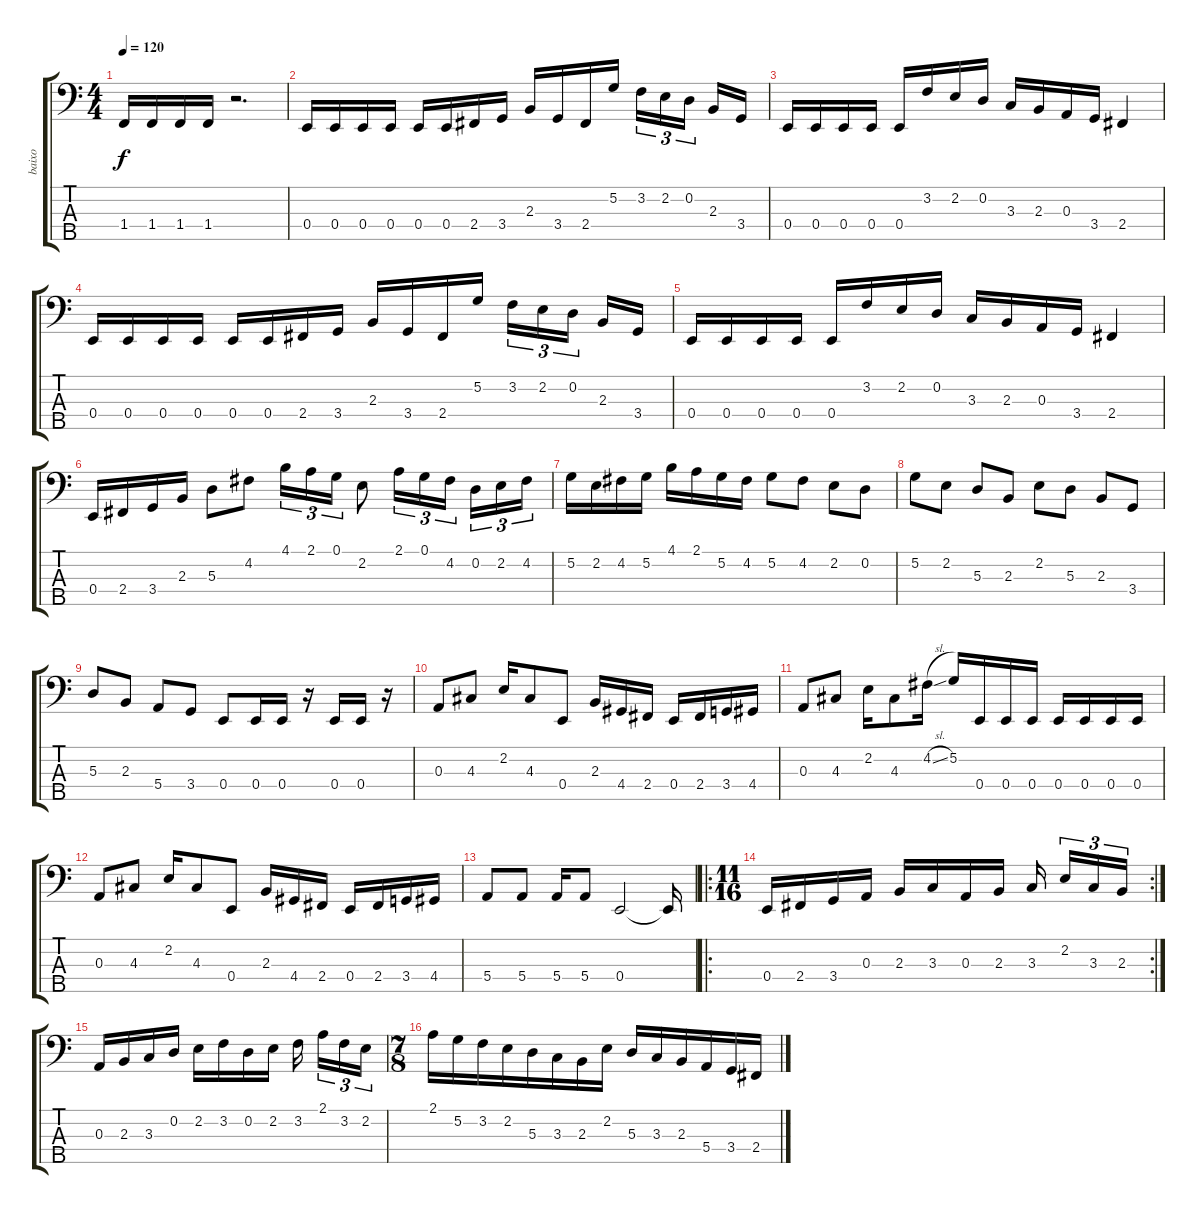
\track ("baixo" "baixo") {instrument electricbassfinger}
\staff {score tabs}
\tuning (G2 D2 A1 E1 B0) {hide}
\ts (4 4)
\tempo 120
\clef f4
\ks c
1.4.16{dy f} 1.4.16 1.4.16 1.4.16 r.2{d} |
0.4.16{instrument electricbassfinger} 0.4.16 0.4.16 0.4.16 0.4.16 0.4.16 2.4.16 3.4.16 2.3.16 3.4.16 2.4.16 5.2.16 3.2.16{tu (3 2)} 2.2.16{tu (3 2)} 0.2.16{tu (3 2)} 2.3.16 3.4.16 |
0.4.16 0.4.16 0.4.16 0.4.16 0.4.16 3.2.16 2.2.16 0.2.16 3.3.16 2.3.16 0.3.16 3.4.16 2.4.4 |
0.4.16{instrument electricbassfinger} 0.4.16 0.4.16 0.4.16 0.4.16 0.4.16 2.4.16 3.4.16 2.3.16 3.4.16 2.4.16 5.2.16 3.2.16{tu (3 2)} 2.2.16{tu (3 2)} 0.2.16{tu (3 2)} 2.3.16 3.4.16 |
0.4.16 0.4.16 0.4.16 0.4.16 0.4.16 3.2.16 2.2.16 0.2.16 3.3.16 2.3.16 0.3.16 3.4.16 2.4.4 |
0.4.16 2.4.16 3.4.16 2.3.16 5.3.8 4.2.8 4.1.16{tu (3 2)} 2.1.16{tu (3 2)} 0.1.16{tu (3 2)} 2.2.8 2.1.16{tu (3 2)} 0.1.16{tu (3 2)} 4.2.16{tu (3 2)} 0.2.16{tu (3 2)} 2.2.16{tu (3 2)} 4.2.16{tu (3 2)} |
5.2.16 2.2.16 4.2.16 5.2.16 4.1.16 2.1.16 5.2.16 4.2.16 5.2.8 4.2.8 2.2.8 0.2.8 |
5.2.8 2.2.8 5.3.8 2.3.8 2.2.8 5.3.8 2.3.8 3.4.8 |
5.3.8 2.3.8 5.4.8 3.4.8 0.4.8 0.4.16 0.4.16 r.16 0.4.16 0.4.16 r.16 |
0.3.8 4.3.8 2.2.16 4.3.8 0.4.8 2.3.16 4.4.16 2.4.16 0.4.16 2.4.16 3.4.16 4.4.16 |
0.3.8 4.3.8 2.2.16 4.3.8 4.2{sl}.16 5.2.16 0.4.16 0.4.16 0.4.16 0.4.16 0.4.16 0.4.16 0.4.16 |
0.3.8 4.3.8 2.2.16 4.3.8 0.4.8 2.3.16 4.4.16 2.4.16 0.4.16 2.4.16 3.4.16 4.4.16 |
5.4.8 5.4.8 5.4.16 5.4.8 0.4.2 0.4{t}.16 |
\ro
\rc 2
\ts (11 16)
0.4.16 2.4.16 3.4.16 0.3.16 2.3.16 3.3.16 0.3.16 2.3.16 3.3.16 2.2.16{tu (3 2)} 3.3.16{tu (3 2)} 2.3.16{tu (3 2)} |
0.3.16 2.3.16 3.3.16 0.2.16 2.2.16 3.2.16 0.2.16 2.2.16 3.2.16 2.1.16{tu (3 2)} 3.2.16{tu (3 2)} 2.2.16{tu (3 2)} |
\ts (7 8)
2.1.16 5.2.16 3.2.16 2.2.16 5.3.16 3.3.16 2.3.16 2.2.16 5.3.16 3.3.16 2.3.16 5.4.16 3.4.16 2.4.16
